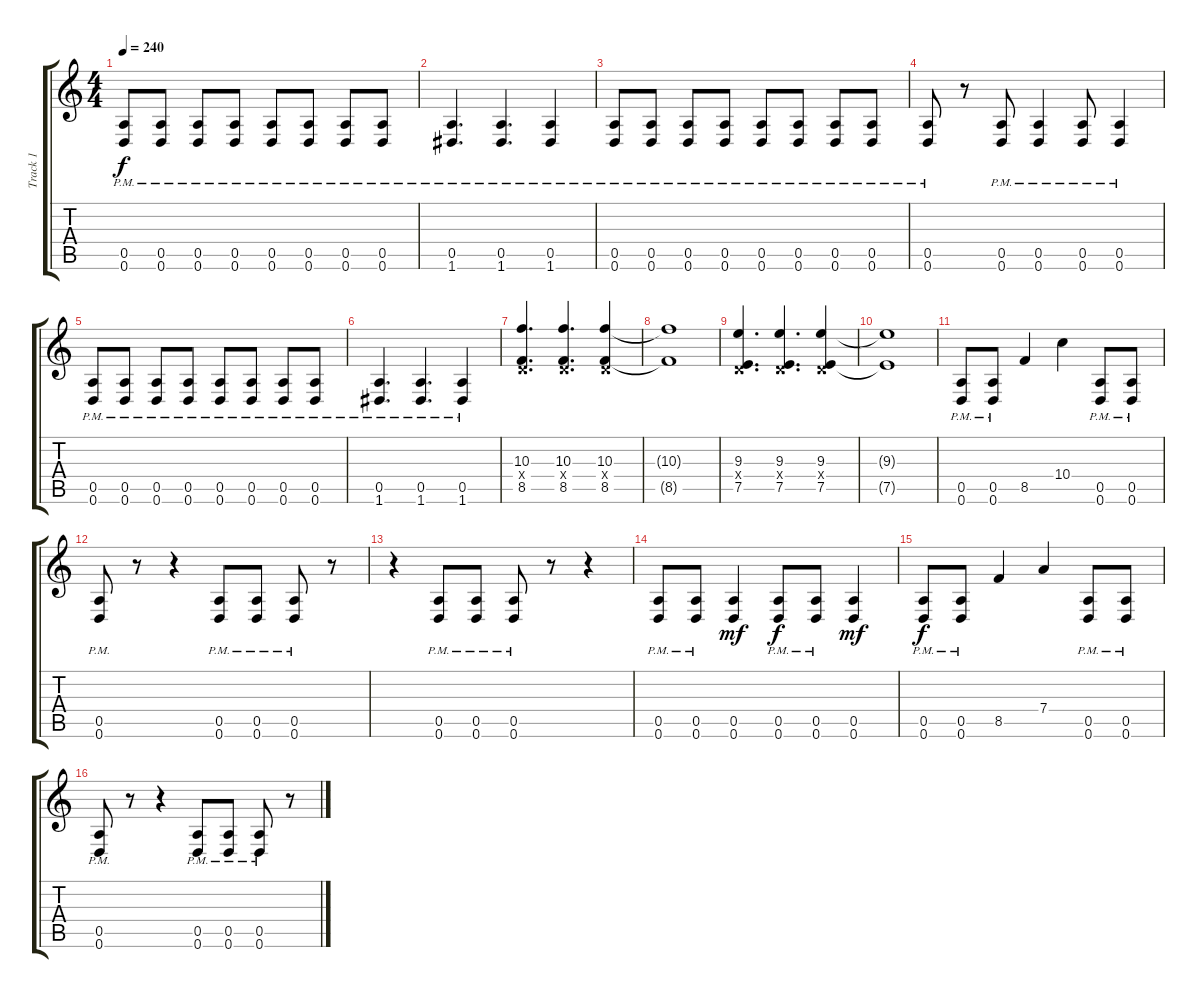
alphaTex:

\track ("Track 1" "Track 1") {instrument distortionguitar}
\staff {score tabs}
\tuning (E4 B3 G3 D3 A2 D2) {hide}
\ts (4 4)
\tempo 240
\clef g2
\ks c
(0.5{pm} 0.6{pm}).8{dy f} (0.5{pm} 0.6{pm}).8 (0.5{pm} 0.6{pm}).8 (0.5{pm} 0.6{pm}).8 (0.5{pm} 0.6{pm}).8 (0.5{pm} 0.6{pm}).8 (0.5{pm} 0.6{pm}).8 (0.5{pm} 0.6{pm}).8 |
(0.5{pm} 1.6{pm}).4{d} (0.5{pm} 1.6{pm}).4{d} (0.5{pm} 1.6{pm}).4 |
(0.5{pm} 0.6{pm}).8 (0.5{pm} 0.6{pm}).8 (0.5{pm} 0.6{pm}).8 (0.5{pm} 0.6{pm}).8 (0.5{pm} 0.6{pm}).8 (0.5{pm} 0.6{pm}).8 (0.5{pm} 0.6{pm}).8 (0.5{pm} 0.6{pm}).8 |
(0.5{pm} 0.6{pm}).8 r.8 (0.5{pm} 0.6{pm}).8 (0.5{pm} 0.6{pm}).4 (0.5{pm} 0.6{pm}).8 (0.5{pm} 0.6{pm}).4 |
(0.5{pm} 0.6{pm}).8 (0.5{pm} 0.6{pm}).8 (0.5{pm} 0.6{pm}).8 (0.5{pm} 0.6{pm}).8 (0.5{pm} 0.6{pm}).8 (0.5{pm} 0.6{pm}).8 (0.5{pm} 0.6{pm}).8 (0.5{pm} 0.6{pm}).8 |
(0.5{pm} 1.6{pm}).4{d} (0.5{pm} 1.6{pm}).4{d} (0.5{pm} 1.6{pm}).4 |
(10.3 0.4{x} 8.5).4{d} (10.3 0.4{x} 8.5).4{d} (10.3 0.4{x} 8.5).4 |
(10.3{t} 8.5{t}).1 |
(9.3 0.4{x} 7.5).4{d} (9.3 0.4{x} 7.5).4{d} (9.3 0.4{x} 7.5).4 |
(9.3{t} 7.5{t}).1 |
(0.5{pm} 0.6{pm}).8 (0.5{pm} 0.6{pm}).8 8.5.4 10.4.4 (0.5{pm} 0.6{pm}).8 (0.5{pm} 0.6{pm}).8 |
(0.5{pm} 0.6{pm}).8 r.8 r.4 (0.5{pm} 0.6{pm}).8 (0.5{pm} 0.6{pm}).8 (0.5{pm} 0.6{pm}).8 r.8 |
r.4 (0.5{pm} 0.6{pm}).8 (0.5{pm} 0.6{pm}).8 (0.5{pm} 0.6{pm}).8 r.8 r.4 |
(0.5{pm} 0.6{pm}).8 (0.5{pm} 0.6{pm}).8 (0.5 0.6).4{dy mf} (0.5{pm} 0.6{pm}).8{dy f} (0.5{pm} 0.6{pm}).8 (0.5 0.6).4{dy mf} |
(0.5{pm} 0.6{pm}).8{dy f} (0.5{pm} 0.6{pm}).8 8.5.4 7.4.4 (0.5{pm} 0.6{pm}).8 (0.5{pm} 0.6{pm}).8 |
(0.5{pm} 0.6{pm}).8 r.8 r.4 (0.5{pm} 0.6{pm}).8 (0.5{pm} 0.6{pm}).8 (0.5{pm} 0.6{pm}).8 r.8
